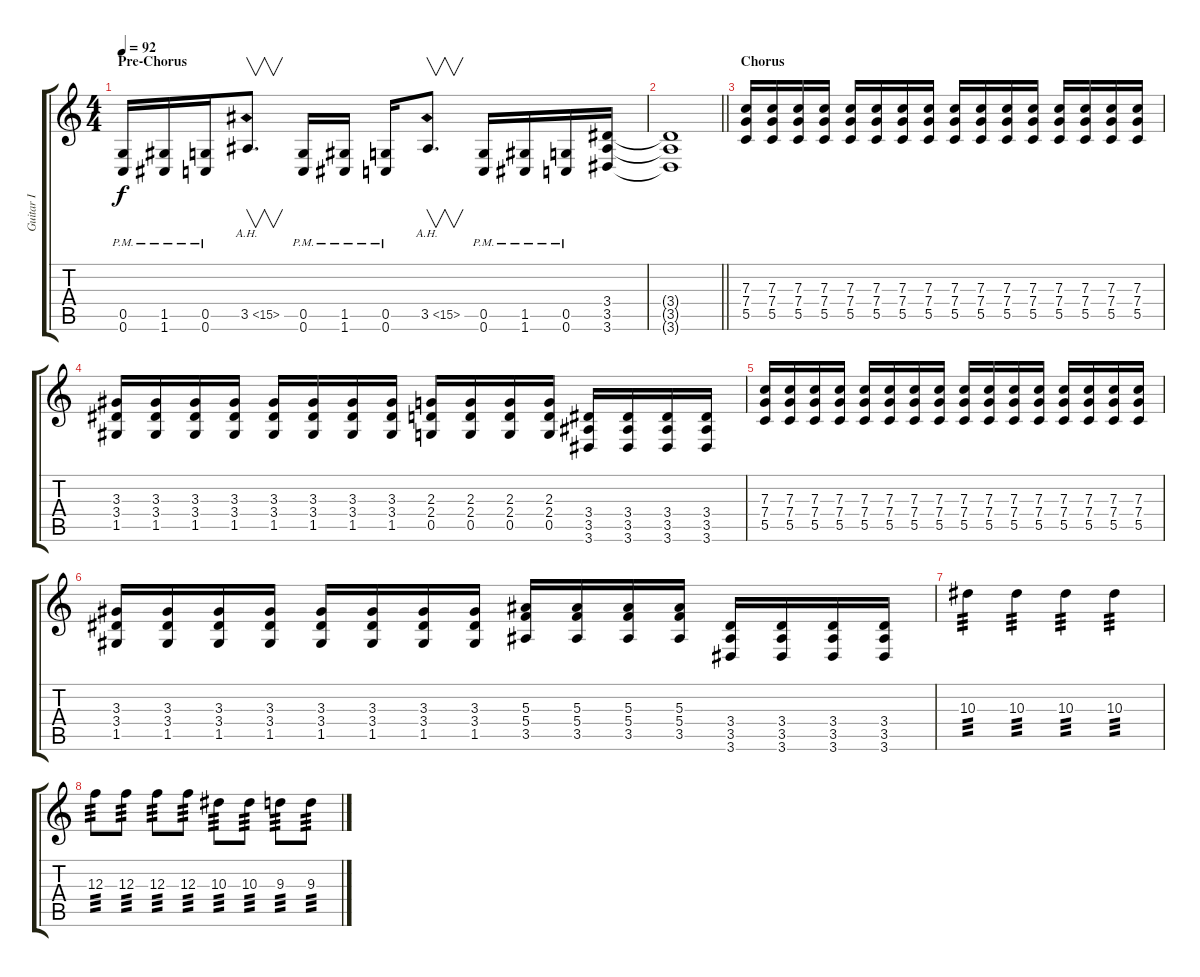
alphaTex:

\track ("Guitar I" "Guitar I") {solo instrument distortionguitar}
\staff {score tabs}
\tuning (D4 A3 F3 C3 G2 C2) {hide}
\ts (4 4)
\section ("" "Pre-Chorus")
\tempo 92
\clef g2
\ks c
(0.5{pm} 0.6{pm}).16{dy f} (1.5{pm} 1.6{pm}).16 (0.5{pm} 0.6{pm}).16 3.5{ah 12}.8{v d} (0.5{pm} 0.6{pm}).16 (1.5{pm} 1.6{pm}).16 (0.5{pm} 0.6{pm}).16 3.5{ah 12}.8{v d} (0.5{pm} 0.6{pm}).16 (1.5{pm} 1.6{pm}).16 (0.5{pm} 0.6{pm}).16 (3.4 3.5 3.6).16 |
\barLineRight lightlight
(3.4{t} 3.5{t} 3.6{t}).1 |
\section ("" "Chorus")
(7.3 7.4 5.5).16 (7.3 7.4 5.5).16 (7.3 7.4 5.5).16 (7.3 7.4 5.5).16 (7.3 7.4 5.5).16 (7.3 7.4 5.5).16 (7.3 7.4 5.5).16 (7.3 7.4 5.5).16 (7.3 7.4 5.5).16 (7.3 7.4 5.5).16 (7.3 7.4 5.5).16 (7.3 7.4 5.5).16 (7.3 7.4 5.5).16 (7.3 7.4 5.5).16 (7.3 7.4 5.5).16 (7.3 7.4 5.5).16 |
(3.3 3.4 1.5).16 (3.3 3.4 1.5).16 (3.3 3.4 1.5).16 (3.3 3.4 1.5).16 (3.3 3.4 1.5).16 (3.3 3.4 1.5).16 (3.3 3.4 1.5).16 (3.3 3.4 1.5).16 (2.3 2.4 0.5).16 (2.3 2.4 0.5).16 (2.3 2.4 0.5).16 (2.3 2.4 0.5).16 (3.4 3.5 3.6).16 (3.4 3.5 3.6).16 (3.4 3.5 3.6).16 (3.4 3.5 3.6).16 |
(7.3 7.4 5.5).16 (7.3 7.4 5.5).16 (7.3 7.4 5.5).16 (7.3 7.4 5.5).16 (7.3 7.4 5.5).16 (7.3 7.4 5.5).16 (7.3 7.4 5.5).16 (7.3 7.4 5.5).16 (7.3 7.4 5.5).16 (7.3 7.4 5.5).16 (7.3 7.4 5.5).16 (7.3 7.4 5.5).16 (7.3 7.4 5.5).16 (7.3 7.4 5.5).16 (7.3 7.4 5.5).16 (7.3 7.4 5.5).16 |
(3.3 3.4 1.5).16 (3.3 3.4 1.5).16 (3.3 3.4 1.5).16 (3.3 3.4 1.5).16 (3.3 3.4 1.5).16 (3.3 3.4 1.5).16 (3.3 3.4 1.5).16 (3.3 3.4 1.5).16 (5.3 5.4 3.5).16 (5.3 5.4 3.5).16 (5.3 5.4 3.5).16 (5.3 5.4 3.5).16 (3.4 3.5 3.6).16 (3.4 3.5 3.6).16 (3.4 3.5 3.6).16 (3.4 3.5 3.6).16 |
10.3.4{tp 3} 10.3.4{tp 3} 10.3.4{tp 3} 10.3.4{tp 3} |
12.3.8{tp 3} 12.3.8{tp 3} 12.3.8{tp 3} 12.3.8{tp 3} 10.3.8{tp 3} 10.3.8{tp 3} 9.3.8{tp 3} 9.3.8{tp 3}
